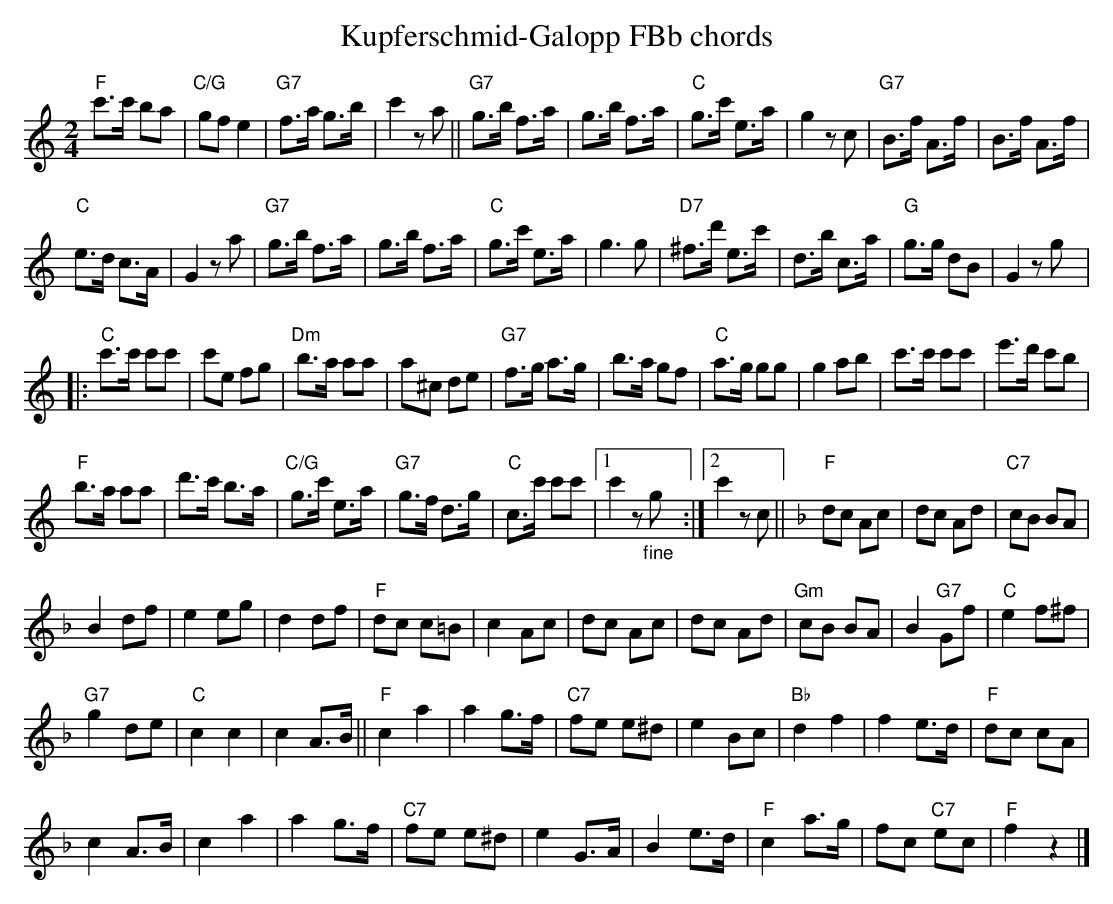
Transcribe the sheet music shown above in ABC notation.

X:1
T:Kupferschmid-Galopp FBb chords
M:2/4
L:1/8
K:C %%MIDI gchordon
"F"c'>c' ba | "C/G"gf e2 | "G7"f>a g>b | c'2za || "G7"g>b f>a | g>b f>a | "C"g>c' e>a | g2zc | "G7"B>f A>f | B>f A>f |
"C"e>d c>A | G2za | "G7"g>b f>a | g>b f>a | "C"g>c' e>a | g3g | "D7"^f>d' e>c' | d>b c>a | "G"g>g dB | G2zg |:
"C"c'>c' c'c' | c'e fg | "Dm"b>a aa | a^c de | "G7"f>g a>g | b>a gf | "C"a>g gg | g2 ab | c'>c' c'c' | e'>d' c'b |
"F"b>a aa | d'>c' b>a | "C/G"g>c' e>a | "G7"g>f d>g | "C"c>c' c'c' |1 c'2z"_fine"g :|2 c'2zc || [K:F] "F"dc Ac | dc Ad | "C7"cB BA |
B2 df | e2 eg | d2df | "F"dc c=B | c2 Ac | dc Ac | dc Ad | "Gm"cB BA | B2 "G7"Gf | "C"e2 f^f |
"G7"g2 de | "C"c2c2 | c2 A>B || "F"c2a2 | a2 g>f | "C7"fe e^d | e2 Bc | "Bb"d2f2 | f2 e>d | "F"dc cA |
c2 A>B | c2a2 | a2 g>f | "C7"fe e^d | e2 G>A | B2 e>d | "F"c2 a>g | fc "C7"ec | "F"f2z2 |]
